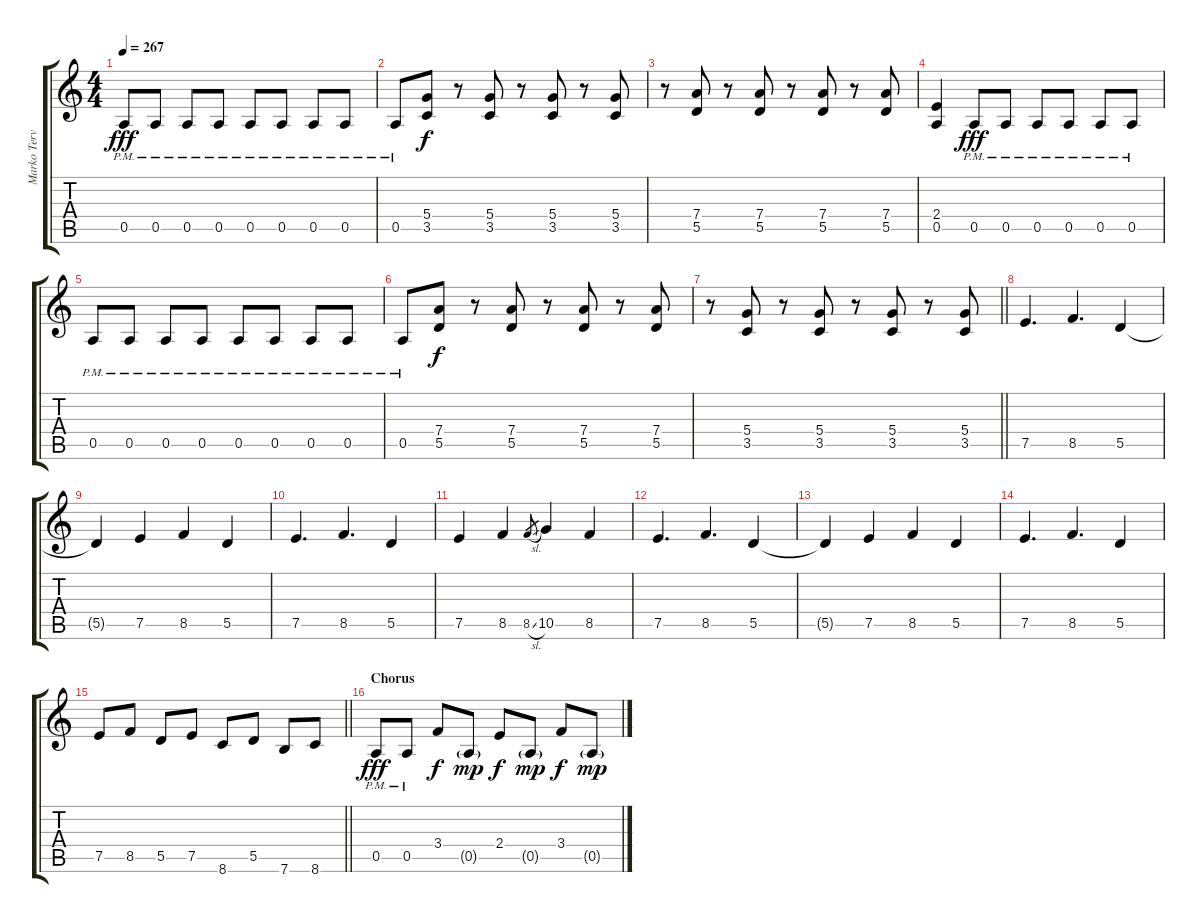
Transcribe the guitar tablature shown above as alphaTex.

\track ("Marko Tervonen" "Marko Terv") {instrument distortionguitar}
\staff {score tabs}
\tuning (E4 B3 G3 D3 A2 E2) {hide}
\ts (4 4)
\tempo 267
\clef g2
\ks c
0.5{pm}.8{dy fff} 0.5{pm}.8 0.5{pm}.8 0.5{pm}.8 0.5{pm}.8 0.5{pm}.8 0.5{pm}.8 0.5{pm}.8 |
0.5{pm}.8 (5.4 3.5).8{dy f} r.8 (5.4 3.5).8 r.8 (5.4 3.5).8 r.8 (5.4 3.5).8 |
r.8 (7.4 5.5).8 r.8 (7.4 5.5).8 r.8 (7.4 5.5).8 r.8 (7.4 5.5).8 |
(2.4 0.5).4 0.5{pm}.8{dy fff} 0.5{pm}.8 0.5{pm}.8 0.5{pm}.8 0.5{pm}.8 0.5{pm}.8 |
0.5{pm}.8 0.5{pm}.8 0.5{pm}.8 0.5{pm}.8 0.5{pm}.8 0.5{pm}.8 0.5{pm}.8 0.5{pm}.8 |
0.5{pm}.8 (7.4 5.5).8{dy f} r.8 (7.4 5.5).8 r.8 (7.4 5.5).8 r.8 (7.4 5.5).8 |
\barLineRight lightlight
r.8 (5.4 3.5).8 r.8 (5.4 3.5).8 r.8 (5.4 3.5).8 r.8 (5.4 3.5).8 |
7.5.4{d} 8.5.4{d} 5.5.4 |
5.5{t}.4 7.5.4 8.5.4 5.5.4 |
7.5.4{d} 8.5.4{d} 5.5.4 |
7.5.4 8.5.4 8.5{sl}.8{gr} 10.5.4 8.5.4 |
7.5.4{d} 8.5.4{d} 5.5.4 |
5.5{t}.4 7.5.4 8.5.4 5.5.4 |
7.5.4{d} 8.5.4{d} 5.5.4 |
\barLineRight lightlight
7.5.8 8.5.8 5.5.8 7.5.8 8.6.8 5.5.8 7.6.8 8.6.8 |
\section ("" "Chorus")
0.5{pm}.8{dy fff} 0.5{pm}.8 3.4.8{dy f} 0.5{g}.8{dy mp} 2.4.8{dy f} 0.5{g}.8{dy mp} 3.4.8{dy f} 0.5{g}.8{dy mp}
